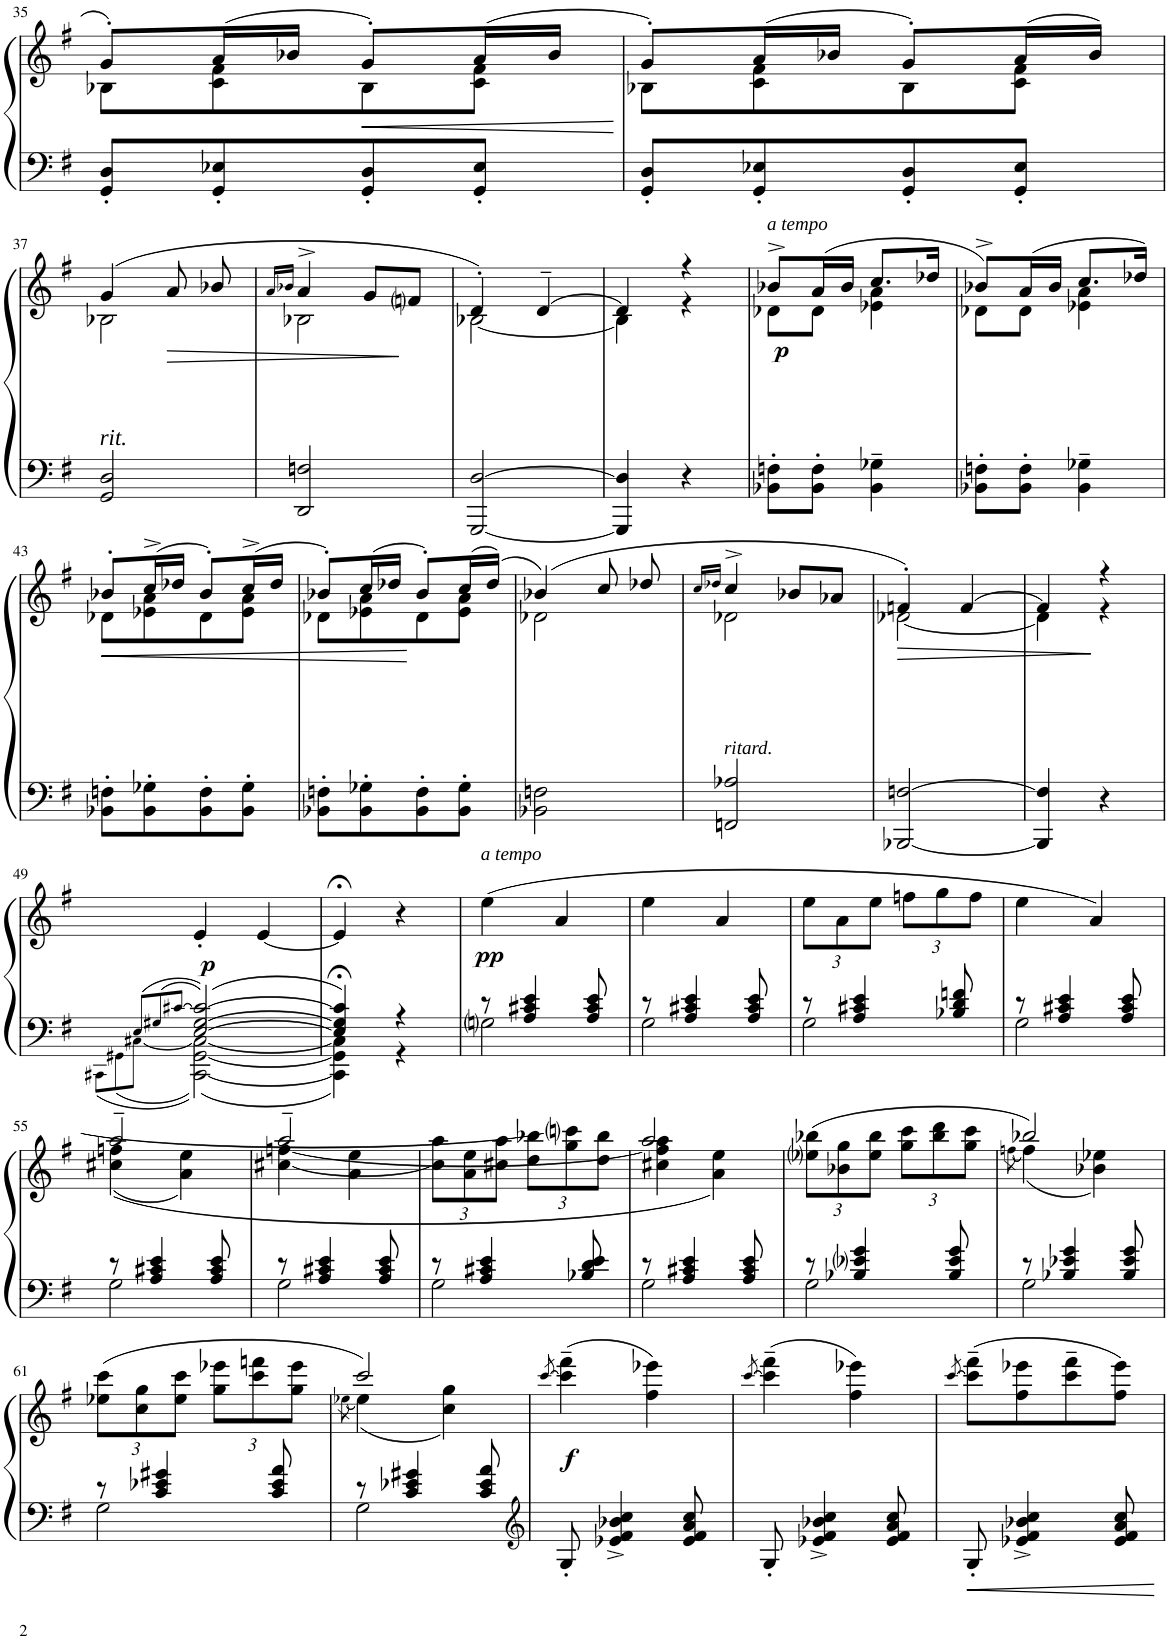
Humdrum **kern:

**kern	**kern	**dynam
*part1	*part1	*part1
*staff2	*staff1	*staff1/2
*I"Midi_1	*	*
!!LO:PB:g=z
*clefF4	*clefG2	*
*k[f#]	*k[f#]	*
*G:	*G:	*
*M2/4	*M2/4	*
=35	=35	=35
*	*^	*
8GG/' 8D/'L	8g'/L	8B-X\L	.
8GG/' 8E-X/'	(16a/L	8c\ 8f#\	.
.	16b-X/JJ	.	.
!	!	!	!LO:HP:b
8GG/' 8D/'	8g'/L)	8B-\	<
8GG/' 8E-/'J	(16a/L	8c\ 8f#\J	.
.	16b-/JJ	.	.
*	*v	*v	*
.	.	[
=36	=36	=36
*	*^	*
8GG/' 8D/'L	8g'/L)	8B-X\L	.
8GG/' 8E-X/'	(16a/L	8c\ 8f#\	.
.	16b-X/JJ	.	.
8GG/' 8D/'	8g'/L)	8B-\	.
8GG/' 8E-/'J	(16a/L	8c\ 8f#\J	.
.	16b-/JJ)	.	.
!!LO:LB:g=z	!!
=37	=37	=37	=37
!	!LO:TX:b:i:t=rit.	!	!
2GG/ 2D/	(4g/	2B-X\	.
!	!	!	!LO:HP:b
.	8a/	.	>
.	8b-X/	.	.
=38	=38	=38	=38
.	16qa/LL	.	.
.	16qb-X/JJ	.	.
2DD/ 2Fn/	4a^/	2B-X\	.
.	8g/L	.	.
.	8fni/J	.	]
=39	=39	=39	=39
[2GGG/ [2D/	4d'/)	[2B-X\	.
.	[4d~/	.	.
=40	=40	=40	=40
4GGG/] 4D/]	4d/]	4B-\]	.
4r	4r	4r	.
=41	=41	=41	=41
!	!LO:TX:a:i:t=a tempo	!	!
!	!	!	!LO:DY:b
8BB-X\' 8Fn\'L	8b-X^/L	8d-X\L	p
8BB-\' 8F\'J	(16a/L	8d-\J	.
.	16b-/JJ	.	.
4BB-\~ 4G-X\~	8.cc/L	4e-X\ 4a\	.
.	16dd-X/Jk	.	.
=42	=42	=42	=42
8BB-X\' 8Fn\'L	8b-X^/L)	8d-X\L	.
8BB-\' 8F\'J	(16a/L	8d-\J	.
.	16b-/JJ	.	.
4BB-\~ 4G-X\~	8.cc/L	4e-X\ 4a\	.
.	16dd-X/Jk)	.	.
!!LO:LB:g=z	!!
=43	=43	=43	=43
!	!	!	!LO:HP:b
8BB-X\' 8Fn\'L	8b-X'/L	8d-X\L	<
8BB-\' 8G-X\'	(16cc^/L	8e-X\ 8a\	.
.	16dd-X/JJ	.	.
8BB-\' 8F\'	8b-'/L)	8d-\	.
8BB-\' 8G-\'J	(16cc^/L	8e-\ 8a\J	.
.	16dd-/JJ	.	.
=44	=44	=44	=44
8BB-X\' 8Fn\'L	8b-X'/L)	8d-X\L	.
8BB-\' 8G-X\'	(16cc/L	8e-X\ 8a\	.
.	16dd-X/JJ	.	.
8BB-\' 8F\'	8b-'/L)	8d-\	[
8BB-\' 8G-\'J	(16cc/L	8e-\ 8a\J	.
.	(16dd-/JJ)	.	.
=45	=45	=45	=45
2BB-X\ 2Fn\	(4b-X/)	2d-X\	.
.	8cc/	.	.
.	8dd-X/	.	.
=46	=46	=46	=46
.	16qcc/LL	.	.
.	16qdd-X/JJ	.	.
!	!LO:TX:b:i:t=ritard.	!	!
2FFn/ 2A-X/	4cc^/	2d-X\	.
.	8b-X/L	.	.
.	8a-X/J	.	.
=47	=47	=47	=47
!	!	!	!LO:HP:b
[2BBB-X/ [2Fn/	4fn'/)	[2d-X\	>
.	[4f/	.	.
=48	=48	=48	=48
4BBB-/] 4F/]	4f/]	4d-\]	.
4r	4r	4r	]
*	*v	*v	*
!!LO:LB:g=z
=49	=49	=49
*^	*	*
8qE/L	8qCC#X\L	.	.
8qG#X/	8qGG#X\	.	.
[8qc#X/J	[8qC#X\J	.	.
!	!	!	!LO:DY:b
[2E/ [2G#/ 2c#/_	[2CC#\ [2GG#\ 2C#\_	4e'/	p
.	.	[4e/	.
=50	=50	=50	=50
4E/];< 4G#/];< 4c#/];<	4CC#\] 4GG#\] 4C#\]	4e;</]	.
4r	4r	4r	.
=51	=51	=51	=51
!	!	!LO:TX:a:i:t=a tempo	!
!	!	!	!LO:DY:b
8r	2Gni\	(4ee\	pp
4A/ 4c#X/ 4e/	.	.	.
.	.	4a/	.
8A/ 8c#/ 8e/	.	.	.
=52	=52	=52	=52
8r	2G\	4ee\	.
4A/ 4c#X/ 4e/	.	.	.
.	.	4a/	.
8A/ 8c#/ 8e/	.	.	.
=53	=53	=53	=53
*	*	*Xbrackettup	*
8r	2G\	12ee\L	.
.	.	12a\	.
4A/ 4c#X/ 4e/	.	.	.
.	.	12ee\J	.
.	.	12ffn\L	.
.	.	12gg\	.
8B-X/ 8d/ 8fn/	.	.	.
.	.	12ff\J	.
=54	=54	=54	=54
8r	2G\	4ee\	.
4A/ 4c#X/ 4e/	.	.	.
.	.	4a/)	.
8A/ 8c#/ 8e/	.	.	.
!!LO:LB:g=z
=55	=55	=55	=55
*	*	*^	*
8r	2G\	2aa~/	((4cc#X\ 4ffn\	.
4A/ 4c#X/ 4e/	.	.	.	.
.	.	.	4a\ 4ee\)	.
8A/ 8c#/ 8e/	.	.	.	.
=56	=56	=56	=56	=56
8r	2G\	2aa~/	[4cc#X\ [4ffn\	.
4A/ 4c#X/ 4e/	.	.	.	.
.	.	.	4a\ 4ee\	.
8A/ 8c#/ 8e/	.	.	.	.
=57	=57	=57	=57	=57
8r	2G\	12cc#\] 12aa\L	2ryy	.
.	.	12a\ 12ee\	.	.
4A/ 4c#X/ 4e/	.	.	.	.
.	.	12cc#X\ 12aa\J	.	.
.	.	12dd\ 12bb-X\L	.	.
.	.	12gg\ 12cccni\]	.	.
8B-X/ 8d/ 8e/	.	.	.	.
.	.	12dd\ 12bb-\J	.	.
=58	=58	=58	=58	=58
8r	2G\	2aa/	4cc#X\ 4ff\] 4aa\	.
4A/ 4c#X/ 4e/	.	.	.	.
.	.	.	4a\ 4ee\)	.
8A/ 8c#/ 8e/	.	.	.	.
=59	=59	=59	=59	=59
8r	2G\	(12ee-i\ 12bb-X\L	2ryy	.
.	.	12b-X\ 12gg\	.	.
4B-X/ 4e-i/ 4g/	.	.	.	.
.	.	12ee-\ 12bb-\J	.	.
.	.	12gg\ 12ccc\L	.	.
.	.	12bb-\ 12ddd\	.	.
8B-/ 8e-/ 8g/	.	.	.	.
.	.	12gg\ 12ccc\J	.	.
=60	=60	=60	=60	=60
.	.	.	[8qffn\	.
8r	2G\	2bb-X/)	(4ff\]	.
4B-X/ 4e-X/ 4g/	.	.	.	.
.	.	.	4b-X\ 4ee-X\)	.
8B-/ 8e-/ 8g/	.	.	.	.
!!LO:LB:g=z	!!
=61	=61	=61	=61	=61
8r	2G\	(12ee-X\ 12ccc\L	2ryy	.
.	.	12cc\ 12gg\	.	.
4c/ 4e-X/ 4g#X/	.	.	.	.
.	.	12ee-\ 12ccc\J	.	.
.	.	12gg\ 12eee-X\L	.	.
.	.	12ccc\ 12fffn\	.	.
8c/ 8e-/ 8a/	.	.	.	.
.	.	12gg\ 12eee-\J	.	.
=62	=62	=62	=62	=62
.	.	.	[8qee-X\	.
8r	2G\	2ccc/)	(4ee-\]	.
4c/ 4e-X/ 4g#X/	.	.	.	.
.	.	.	4cc\ 4gg\)	.
8c/ 8e-/ 8a/	.	.	.	.
=63	=63	=63	=63	=63
*clefG2	*	*	*	*
.	.	[8qccc/	.	.
!	!	!	!	!LO:DY:b
8G'/	2ryy	(4ccc\]~ 4fff#\~	2ryy	f
4e-X/^ 4f#/^ 4b-X/^ 4cc/^	.	.	.	.
.	.	4ff#\ 4eee-X\)	.	.
8e-/ 8f#/ 8a/ 8cc/	.	.	.	.
=64	=64	=64	=64	=64
.	.	[8qccc/	.	.
8G'/	2ryy	(4ccc\]~ 4fff#\~	2ryy	.
4e-X/^ 4f#/^ 4b-X/^ 4cc/^	.	.	.	.
.	.	4ff#\ 4eee-X\)	.	.
8e-/ 8f#/ 8a/ 8cc/	.	.	.	.
=65	=65	=65	=65	=65
.	.	[8qccc/	.	.
8G'/	2ryy	(8ccc\]~ 8fff#\~L	2ryy	.
4e-X/^ 4f#/^ 4b-X/^ 4cc/^	.	8ff#\ 8eee-X\	.	.
.	.	8ccc\~ 8fff#\~	.	.
8e-/ 8f#/ 8a/ 8cc/	.	8ff#\ 8eee-\J)	.	.
*v	*v	*	*	*
*	*v	*v	*
=	=	=
*-	*-	*-
